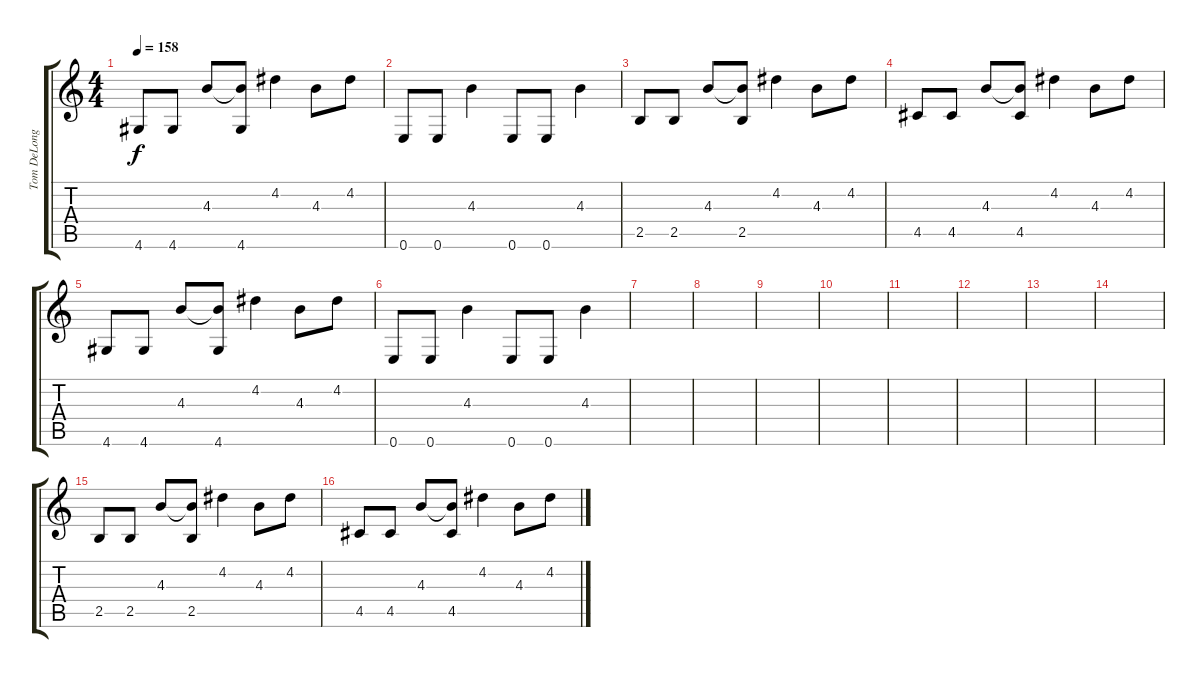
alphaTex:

\track ("Tom DeLonge - Clean Guitar" "Tom DeLong") {instrument electricguitarclean}
\staff {score tabs}
\tuning (E4 B3 G3 D3 A2 E2) {hide}
\ts (4 4)
\tempo 158
\clef g2
\ks c
4.6.8{dy f} 4.6.8 4.3.8 (4.3{t} 4.6).8 4.2.4 4.3.8 4.2.8 |
0.6.8 0.6.8 4.3.4 0.6.8 0.6.8 4.3.4 |
2.5.8 2.5.8 4.3.8 (4.3{t} 2.5).8 4.2.4 4.3.8 4.2.8 |
4.5.8 4.5.8 4.3.8 (4.3{t} 4.5).8 4.2.4 4.3.8 4.2.8 |
4.6.8 4.6.8 4.3.8 (4.3{t} 4.6).8 4.2.4 4.3.8 4.2.8 |
0.6.8 0.6.8 4.3.4 0.6.8 0.6.8 4.3.4 |
|
|
|
|
|
|
|
|
2.5.8 2.5.8 4.3.8 (4.3{t} 2.5).8 4.2.4 4.3.8 4.2.8 |
4.5.8 4.5.8 4.3.8 (4.3{t} 4.5).8 4.2.4 4.3.8 4.2.8
